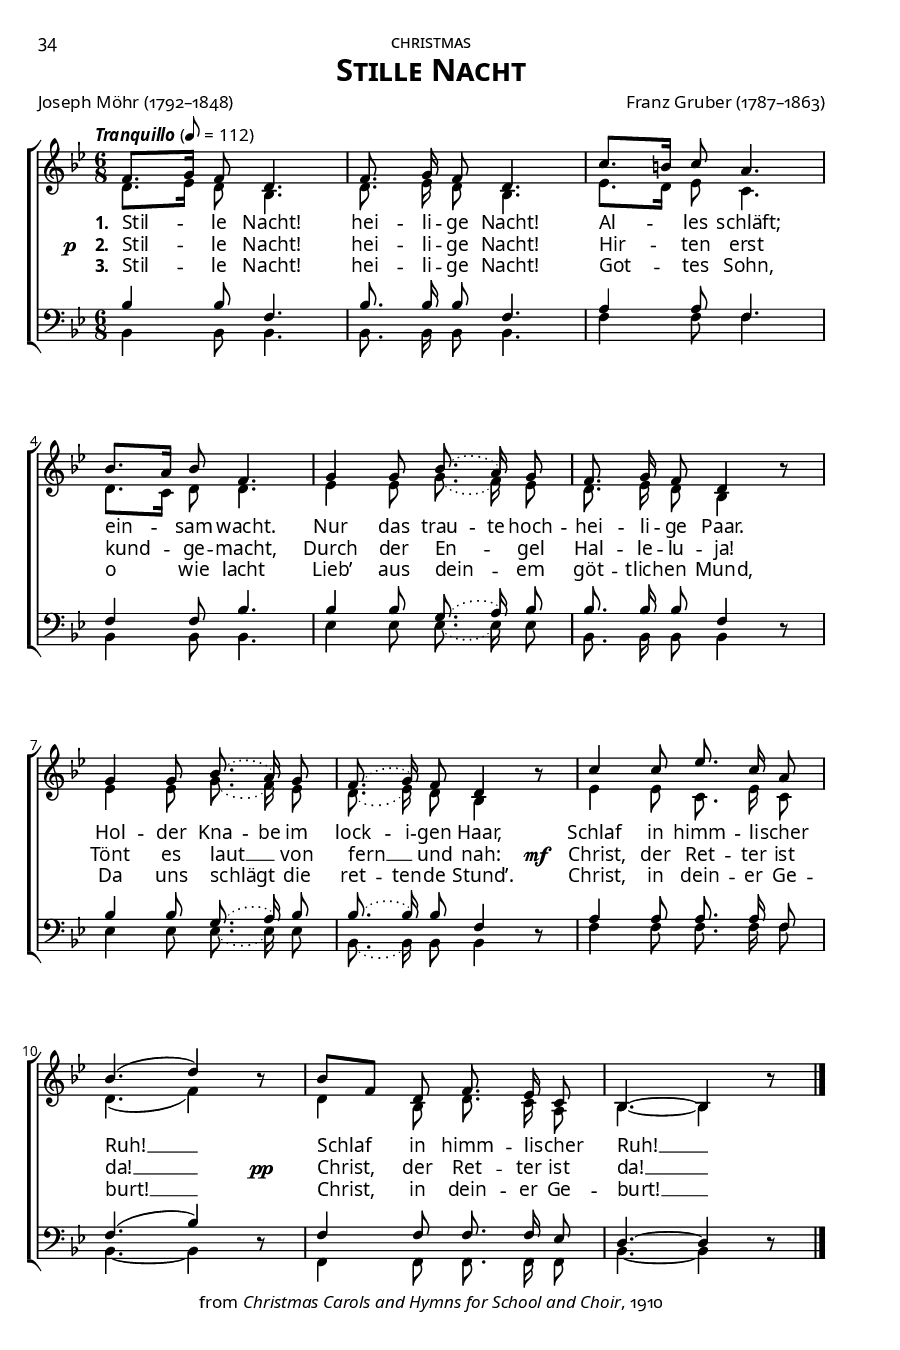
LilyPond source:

\version "2.14.2"
\include "util.ly"
\header {
  title = \markup{\override #'(font-name . "Garamond Premier Pro Semibold"){ \abs-fontsize #15 \smallCapsOldStyle"Stille Nacht"}}
  poet = \markup\oldStyleNum"Joseph Möhr (1792–1848)"
  composer = \markup\oldStyleNum"Franz Gruber (1787–1863)"
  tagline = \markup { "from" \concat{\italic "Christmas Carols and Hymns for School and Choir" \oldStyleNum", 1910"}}
}
\paper {
  paper-height = 9\in
  paper-width = 6\in
  indent = 0\in
  %system-system-spacing = #'((basic-distance . 10) (padding . 0))
  %system-system-spacing =
  %  #'((basic-distance . 0)
  %     (minimum-distance . 0)
  %     (padding . -0.35)
  %     (stretchability . 100))
  ragged-last-bottom = ##f
  ragged-bottom = ##f
  two-sided = ##t
  inner-margin = 0.5\in
  outer-margin = 0.25\in
  top-margin = 0.25\in
  bottom-margin = 0.25\in
  first-page-number = #034
  print-first-page-number = ##t
  headerLine = \markup{\override #'(font-name . "Garamond Premier Pro") \smallCapsOldStyle"christmas"}
  oddHeaderMarkup = \markup\fill-line{
     \override #'(font-name . "Garamond Premier Pro")\abs-fontsize #8.5
     \combine 
        \fill-line{"" \on-the-fly #print-page-number-check-first
        \oldStylePageNum""
        }
        \fill-line{\headerLine}
  }
  evenHeaderMarkup = \markup {
     \override #'(font-name . "Garamond Premier Pro")\abs-fontsize #8.5
     \combine
        \on-the-fly #print-page-number-check-first
        \oldStylePageNum""
        \fill-line{\headerLine}
  }
}
#(set-global-staff-size 15) \paper{ #(define fonts (make-pango-font-tree "GoudyOlSt BT" "Garamond Premier Pro" "Garamond Premier Pro" (/ 15 20))) }
global = {
  \key bes \major
  \time 6/8
  \autoBeamOff
  \override DynamicLineSpanner #'staff-padding = #0.0
  \override DynamicLineSpanner #'Y-extent = #'(-1 . 1)
}

sopMusic = \relative c' {
  \tempo \markup\italic"Tranquillo" 8 = 112
  \slurDotted 
  f8.[ g16] f8 d4. |
  f8. g16 f8 d4. |
  c'8.[ b16] c8 a4. | \break
  bes8.[ a16] bes8 f4. |
  
  g4 g8 bes8.( a16) g8 |
  f8.\noBeam g16\noBeam f8 d4 bes'8\rest | \break
  g4 g8 bes8.( a16) g8 |
  f8.\noBeam( g16\noBeam) f8 d4 bes'8\rest |
  
  \slurSolid c4 c8\noBeam ees8.\noBeam c16\noBeam a8 | \break
  bes4.( d4) bes8\rest |
  bes8[ f] d8 f8.\noBeam ees16\noBeam c8 |
  bes4.~bes4 bes'8\rest \bar "|."
}
sopWords = \lyricmode {
  
}

altoMusic = \relative c' {
  \slurDotted 
  d8.[ ees16] d8 bes4. |
  d8. ees16 d8 bes4. |
  ees8.[ d16] ees8 c4. |
  d8.[ c16] d8 d4. |
  
  ees4 ees8 g8.( f16) ees8 |
  d8.\noBeam ees16\noBeam d8\noBeam bes4 s8 |
  ees4 ees8 g8.( f16) ees8 |
  d8.\noBeam( ees16\noBeam) d8 bes4 s8 |
  
  \slurSolid ees4 ees8 c8.\noBeam ees16\noBeam c8 |
  d4.( f4) s8 |
  d4 bes8 d8.\noBeam c16\noBeam a8 |
  bes4.~ bes4 s8 \bar "|."
}
altoWords = \lyricmode {
  \dropLyricsV
  \set stanza = #"1. "
  Stil -- le Nacht!
  hei -- li -- ge Nacht!
  Al -- les schläft;
  ein -- sam wacht.
  Nur das
  \set ignoreMelismata = ##t
  trau -- te hoch -- hei -- li -- ge Paar. 
  Hol -- der Kna -- be im lock -- i -- gen Haar,
  \unset ignoreMelismata
  Schlaf in himm -- li -- scher Ruh! __ 
  Schlaf in himm -- li -- scher Ruh! __
}
altoWordsII = {
  \dropLyricsV
  \set stanza = \markup\concat{\dynamic"p   " "2. "}
  \lyricmode {
    Stil -- le Nacht!
    hei -- li -- ge Nacht!
    Hir -- ten erst kund -- ge -- macht,
    Durch der En -- gel Hal -- le -- lu -- ja!
    Tönt es laut __ von fern __ und nah:
  }
  \set stanza = \markup\dynamic"mf  "
  \lyricmode {
    Christ, der Ret -- ter ist da! __
  }
  \set stanza = \markup\dynamic"pp      "
  \lyricmode {
    Christ, der Ret -- ter ist da! __
  }
}
altoWordsIII = \lyricmode {
  \dropLyricsV
  \set stanza = #"3. "
  Stil -- le Nacht!
  hei -- li -- ge Nacht!
  Got -- tes Sohn, o wie lacht
  Lieb’ aus dein -- em göt -- tlich -- en Mund,
  Da uns schlägt die
  \set ignoreMelismata = ##t
  ret -- ten -- de Stund’. 
  \unset ignoreMelismata
  Christ, in dein -- er Ge -- burt! __
  Christ, in dein -- er Ge -- burt! __
}
altoWordsIV = \lyricmode {
\set ignoreMelismata = ##t
%\markup\italic 
  
}

tenorMusic = \relative c' {
  \slurDotted 
  bes4 bes8 f4. |
  bes8. bes16 bes8 f4. |
  a4 a8 f4. |
  f4 f8 bes4. |
  
  bes4 bes8 g8.( a16) bes8 |
  bes8.\noBeam bes16\noBeam bes8 f4 s8 |
  bes4 bes8 g8.( a16) bes8 |
  bes8.\noBeam( bes16\noBeam) bes8 f4 s8 |
  
  a4 a8\noBeam a8.\noBeam a16\noBeam f8 |
  \slurSolid f4.( bes4) s8 |
  f4 f8\noBeam f8.\noBeam f16\noBeam ees8 |
  d4.~d4 s8 \bar "|."
}
tenorWords = \lyricmode {

}

bassMusic = \relative c {
  \slurDotted 
  bes4 bes8 bes4. |
  bes8. bes16 bes8 bes4. |
  f'4 f8 f4. |
  bes,4 bes8 bes4. |
  
  ees4 ees8 ees8.( ees16) ees8 |
  bes8.\noBeam bes16\noBeam bes8\noBeam bes4 d8\rest |
  ees4 ees8 ees8.( ees16) ees8 |
  bes8.\noBeam( bes16\noBeam) bes8 bes4 d8\rest |
  
  f4 f8\noBeam f8.\noBeam f16\noBeam f8 |
  bes,4.~ bes4 d8\rest |
  f,4 f8\noBeam f8.\noBeam f16\noBeam f8 |
  bes4.~ bes4 d8\rest \bar "|."
}
bassWords = \lyricmode {

}

\score {
  <<
   \new ChoirStaff <<
%    \new Lyrics = sopranos \with { \override VerticalAxisGroup #'nonstaff-relatedstaff-spacing = #'((basic-distance . 1)) }
    \new Staff = women <<
      \new Voice = "sopranos" { \voiceOne << \global \sopMusic >> }
      \new Voice = "altos" { \voiceTwo << \global \altoMusic >> }
    >>
    \new Lyrics \with { alignAboveContext = #"women" \override VerticalAxisGroup #'nonstaff-relatedstaff-spacing = #'((basic-distance . 1))} \lyricsto "sopranos" \sopWords
    \new Lyrics = "altosIV"  \with { alignBelowContext = #"women" \override VerticalAxisGroup #'nonstaff-relatedstaff-spacing = #'((basic-distance . 1))} \lyricsto "sopranos" \altoWordsIV
    \new Lyrics = "altosIII"  \with { alignBelowContext = #"women" \override VerticalAxisGroup #'nonstaff-relatedstaff-spacing = #'((basic-distance . 1))} \lyricsto "sopranos" \altoWordsIII
    \new Lyrics = "altosII"  \with { alignBelowContext = #"women" \override VerticalAxisGroup #'nonstaff-relatedstaff-spacing = #'((basic-distance . 1))} \lyricsto "sopranos" \altoWordsII
    \new Lyrics = "altos"  \with { alignBelowContext = #"women" \override VerticalAxisGroup #'nonstaff-relatedstaff-spacing = #'((basic-distance . 1))} \lyricsto "sopranos" \altoWords
   \new Staff = men <<
      \clef bass
      \new Voice = "tenors" { \voiceOne << \global \tenorMusic >> }
      \new Voice = "basses" { \voiceTwo << \global \bassMusic >> }
    >>
    \new Lyrics \with { alignAboveContext = #"men" \override VerticalAxisGroup #'nonstaff-relatedstaff-spacing = #'((basic-distance . 1)) } \lyricsto "tenors" \tenorWords
    \new Lyrics \with { alignBelowContext = #"men" \override VerticalAxisGroup #'nonstaff-relatedstaff-spacing = #'((basic-distance . 1)) } \lyricsto "basses" \bassWords
  >>
%    \new PianoStaff << \new Staff { \new Voice { \pianoRH } } \new Staff { \clef "bass" \pianoLH } >>
  >>
  \layout {
    \context {
      \Score
      %\override SpacingSpanner #'base-shortest-duration = #(ly:make-moment 1 8)
      %\override SpacingSpanner #'common-shortest-duration = #(ly:make-moment 1 4)
    }
    \context {
      % Remove all empty staves
      % \Staff \RemoveEmptyStaves \override VerticalAxisGroup #'remove-first = ##t
    }
    \context {
      \Lyrics
      \override LyricText #'X-offset = #center-on-word
    }
  }
  \midi {
    \tempo 4 = 90
    \set Staff.midiInstrument = "flute"
  
    \context {
      \Voice
      \remove "Dynamic_performer"
    }
  }
}
